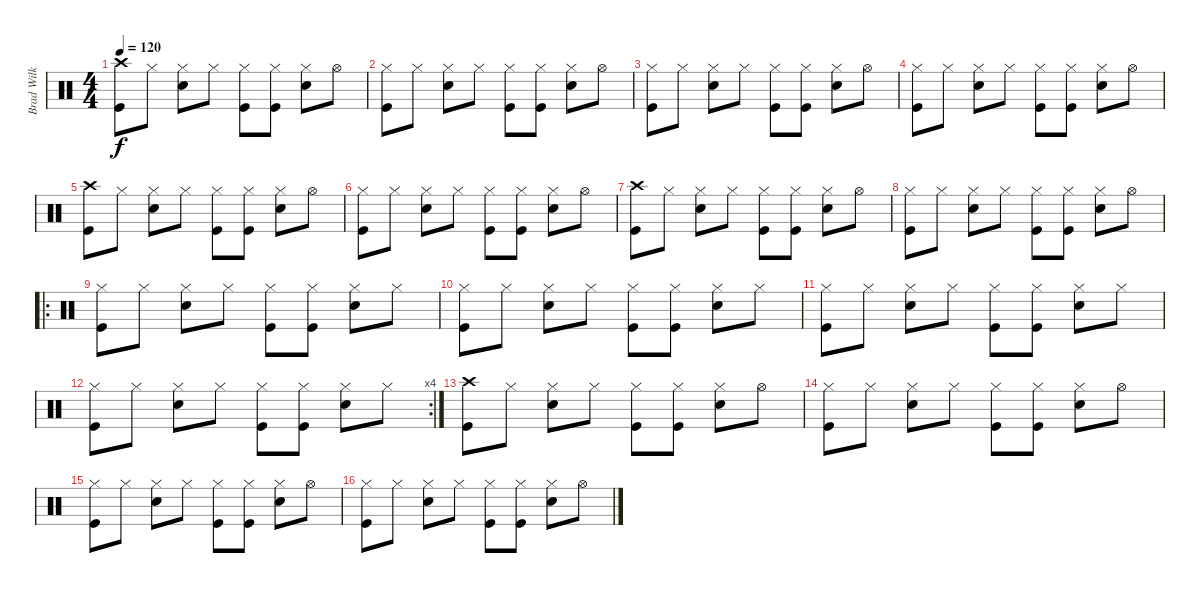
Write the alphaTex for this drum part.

\track ("Brad Wilk (Drums)" "Brad Wilk ") {instrument percussion}
\staff {score}
\articulation defaults
\ts (4 4)
\tempo 120
\clef neutral
\ks c
("Crash high (hit)" "Kick (hit)").8{dy f} "Hi-Hat (closed)".8 ("Hi-Hat (closed)" "Electric Snare (hit)").8 "Hi-Hat (closed)".8 ("Hi-Hat (closed)" "Kick (hit)").8 ("Hi-Hat (closed)" "Kick (hit)").8 ("Hi-Hat (closed)" "Electric Snare (hit)").8 "Hi-Hat (open)".8 |
("Hi-Hat (closed)" "Kick (hit)").8 "Hi-Hat (closed)".8 ("Hi-Hat (closed)" "Electric Snare (hit)").8 "Hi-Hat (closed)".8 ("Hi-Hat (closed)" "Kick (hit)").8 ("Hi-Hat (closed)" "Kick (hit)").8 ("Hi-Hat (closed)" "Electric Snare (hit)").8 "Hi-Hat (open)".8 |
("Hi-Hat (closed)" "Kick (hit)").8 "Hi-Hat (closed)".8 ("Hi-Hat (closed)" "Electric Snare (hit)").8 "Hi-Hat (closed)".8 ("Hi-Hat (closed)" "Kick (hit)").8 ("Hi-Hat (closed)" "Kick (hit)").8 ("Hi-Hat (closed)" "Electric Snare (hit)").8 "Hi-Hat (open)".8 |
("Hi-Hat (closed)" "Kick (hit)").8 "Hi-Hat (closed)".8 ("Hi-Hat (closed)" "Electric Snare (hit)").8 "Hi-Hat (closed)".8 ("Hi-Hat (closed)" "Kick (hit)").8 ("Hi-Hat (closed)" "Kick (hit)").8 ("Hi-Hat (closed)" "Electric Snare (hit)").8 "Hi-Hat (open)".8 |
("Crash high (hit)" "Kick (hit)").8 "Hi-Hat (closed)".8 ("Hi-Hat (closed)" "Electric Snare (hit)").8 "Hi-Hat (closed)".8 ("Hi-Hat (closed)" "Kick (hit)").8 ("Hi-Hat (closed)" "Kick (hit)").8 ("Hi-Hat (closed)" "Electric Snare (hit)").8 "Hi-Hat (open)".8 |
("Hi-Hat (closed)" "Kick (hit)").8 "Hi-Hat (closed)".8 ("Hi-Hat (closed)" "Electric Snare (hit)").8 "Hi-Hat (closed)".8 ("Hi-Hat (closed)" "Kick (hit)").8 ("Hi-Hat (closed)" "Kick (hit)").8 ("Hi-Hat (closed)" "Electric Snare (hit)").8 "Hi-Hat (open)".8 |
("Crash high (hit)" "Kick (hit)").8 "Hi-Hat (closed)".8 ("Hi-Hat (closed)" "Electric Snare (hit)").8 "Hi-Hat (closed)".8 ("Hi-Hat (closed)" "Kick (hit)").8 ("Hi-Hat (closed)" "Kick (hit)").8 ("Hi-Hat (closed)" "Electric Snare (hit)").8 "Hi-Hat (open)".8 |
("Hi-Hat (closed)" "Kick (hit)").8 "Hi-Hat (closed)".8 ("Hi-Hat (closed)" "Electric Snare (hit)").8 "Hi-Hat (closed)".8 ("Hi-Hat (closed)" "Kick (hit)").8 ("Hi-Hat (closed)" "Kick (hit)").8 ("Hi-Hat (closed)" "Electric Snare (hit)").8 "Hi-Hat (open)".8 |
\ro
("Hi-Hat (closed)" "Kick (hit)").8 "Hi-Hat (closed)".8 ("Hi-Hat (closed)" "Electric Snare (hit)").8 "Hi-Hat (closed)".8 ("Hi-Hat (closed)" "Kick (hit)").8 ("Hi-Hat (closed)" "Kick (hit)").8 ("Hi-Hat (closed)" "Electric Snare (hit)").8 "Hi-Hat (closed)".8 |
("Hi-Hat (closed)" "Kick (hit)").8 "Hi-Hat (closed)".8 ("Hi-Hat (closed)" "Electric Snare (hit)").8 "Hi-Hat (closed)".8 ("Hi-Hat (closed)" "Kick (hit)").8 ("Hi-Hat (closed)" "Kick (hit)").8 ("Hi-Hat (closed)" "Electric Snare (hit)").8 "Hi-Hat (closed)".8 |
("Hi-Hat (closed)" "Kick (hit)").8 "Hi-Hat (closed)".8 ("Hi-Hat (closed)" "Electric Snare (hit)").8 "Hi-Hat (closed)".8 ("Hi-Hat (closed)" "Kick (hit)").8 ("Hi-Hat (closed)" "Kick (hit)").8 ("Hi-Hat (closed)" "Electric Snare (hit)").8 "Hi-Hat (closed)".8 |
\rc 4
("Hi-Hat (closed)" "Kick (hit)").8 "Hi-Hat (closed)".8 ("Hi-Hat (closed)" "Electric Snare (hit)").8 "Hi-Hat (closed)".8 ("Hi-Hat (closed)" "Kick (hit)").8 ("Hi-Hat (closed)" "Kick (hit)").8 ("Hi-Hat (closed)" "Electric Snare (hit)").8 "Hi-Hat (closed)".8 |
("Crash high (hit)" "Kick (hit)").8 "Hi-Hat (closed)".8 ("Hi-Hat (closed)" "Electric Snare (hit)").8 "Hi-Hat (closed)".8 ("Hi-Hat (closed)" "Kick (hit)").8 ("Hi-Hat (closed)" "Kick (hit)").8 ("Hi-Hat (closed)" "Electric Snare (hit)").8 "Hi-Hat (open)".8 |
("Hi-Hat (closed)" "Kick (hit)").8 "Hi-Hat (closed)".8 ("Hi-Hat (closed)" "Electric Snare (hit)").8 "Hi-Hat (closed)".8 ("Hi-Hat (closed)" "Kick (hit)").8 ("Hi-Hat (closed)" "Kick (hit)").8 ("Hi-Hat (closed)" "Electric Snare (hit)").8 "Hi-Hat (open)".8 |
("Hi-Hat (closed)" "Kick (hit)").8 "Hi-Hat (closed)".8 ("Hi-Hat (closed)" "Electric Snare (hit)").8 "Hi-Hat (closed)".8 ("Hi-Hat (closed)" "Kick (hit)").8 ("Hi-Hat (closed)" "Kick (hit)").8 ("Hi-Hat (closed)" "Electric Snare (hit)").8 "Hi-Hat (open)".8 |
("Hi-Hat (closed)" "Kick (hit)").8 "Hi-Hat (closed)".8 ("Hi-Hat (closed)" "Electric Snare (hit)").8 "Hi-Hat (closed)".8 ("Hi-Hat (closed)" "Kick (hit)").8 ("Hi-Hat (closed)" "Kick (hit)").8 ("Hi-Hat (closed)" "Electric Snare (hit)").8 "Hi-Hat (open)".8
